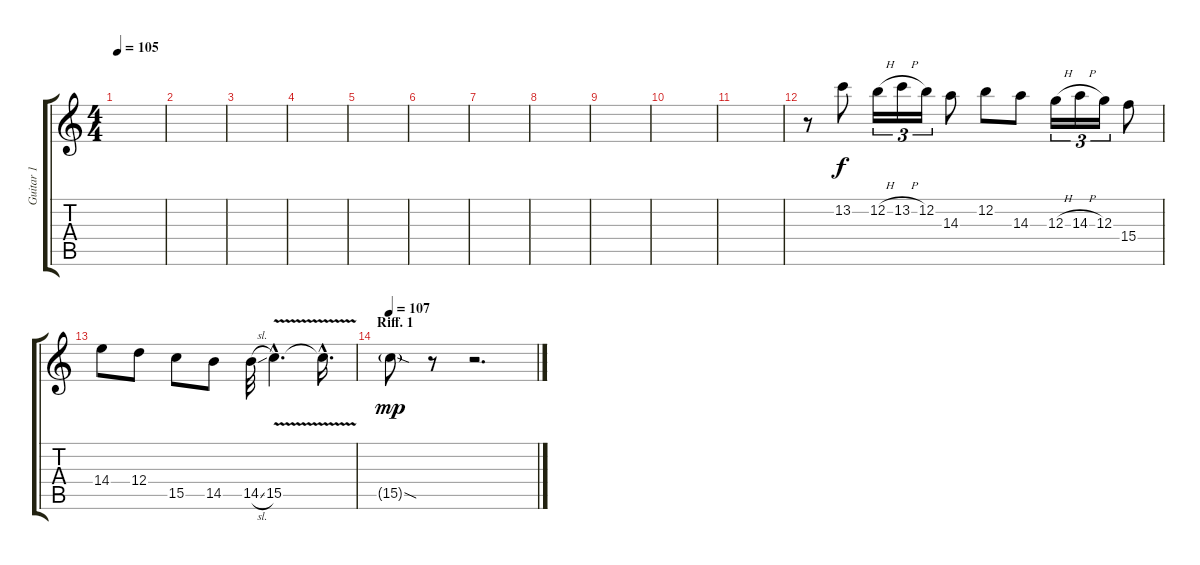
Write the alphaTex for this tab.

\track ("Guitar 1" "Guitar 1") {instrument overdrivenguitar}
\staff {score tabs}
\tuning (E4 B3 G3 D3 A2 E2) {hide}
\ts (4 4)
\tempo 105
\clef g2
\ks c
|
|
|
\section ("" "")
|
|
|
|
|
|
|
|
r.8 13.2.8 12.2{h}.16{tu (3 2)} 13.2{h}.16{tu (3 2)} 12.2.16{tu (3 2)} 14.3.8 12.2.8 14.3.8 12.3{h}.16{tu (3 2)} 14.3{h}.16{tu (3 2)} 12.3.16{tu (3 2)} 15.4.8 |
14.4.8 12.4.8 15.5.8 14.5.8 14.5{sl}.32 15.5{v hac}.4{d} 15.5{hac t}.16{d} |
\section ("" "Riff. 1")
\tempo 107
15.5{sod g}.8{dy mp} r.8 r.2{d}
